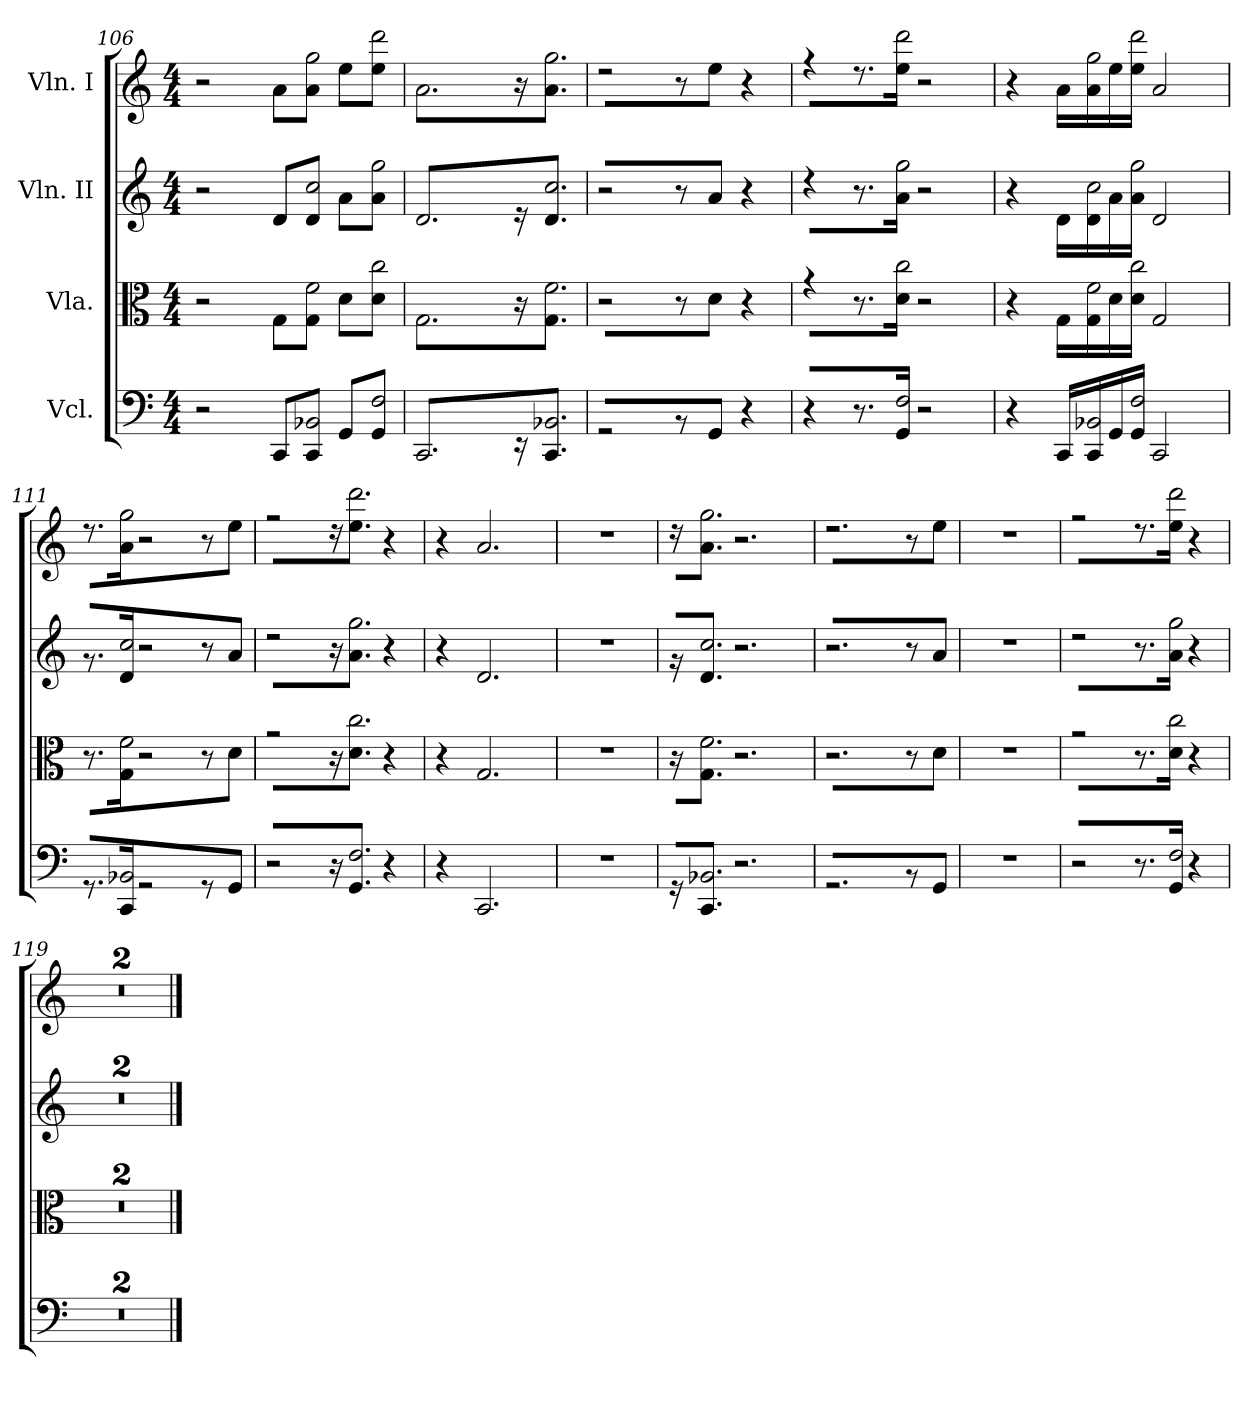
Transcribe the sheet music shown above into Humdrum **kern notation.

**kern	**kern	**kern	**kern
*part4	*part3	*part2	*part1
*staff4	*staff3	*staff2	*staff1
*I"Vcl.	*I"Vla.	*I"Vln. II	*I"Vln. I
*clefF4	*clefC3	*clefG2	*clefG2
*k[]	*k[]	*k[]	*k[]
*C:	*C:	*C:	*C:
*M4/4	*M4/4	*M4/4	*M4/4
=106	=106	=106	=106
2r	2r	2r	2r
8CCL	8GL	8dL	8aL
!LO:N:n=2:head=open	!LO:N:n=2:head=open	!LO:N:n=2:head=open	!LO:N:n=2:head=open
8CC 8BB-XJ	8G 8fJ	8d 8ccJ	8a 8ggJ
8GGL	8dL	8aL	8eeL
!LO:N:n=2:head=open	!LO:N:n=2:head=open	!LO:N:n=2:head=open	!LO:N:n=2:head=open
8GG 8FJ	8d 8ccJ	8a 8ggJ	8ee 8dddJ
=107	=107	=107	=107
2.CC	2.G	2.d	2.a
16r	16r	16r	16r
!LO:N:n=2:head=open	!LO:N:n=2:head=open	!LO:N:n=2:head=open	!LO:N:n=2:head=open
8.CC 8.BB-XJ	8.G 8.fJ	8.d 8.ccJ	8.a 8.ggJ
=108	=108	=108	=108
2r	2r	2r	2r
8r	8r	8r	8r
8GGJ	8dJ	8aJ	8eeJ
4r	4r	4r	4r
=109	=109	=109	=109
4r	4r	4r	4r
8.r	8.r	8.r	8.r
!LO:N:n=2:head=open	!LO:N:n=2:head=open	!LO:N:n=2:head=open	!LO:N:n=2:head=open
16GG 16FJJ	16d 16ccJJ	16a 16ggJJ	16ee 16dddJJ
2r	2r	2r	2r
=110	=110	=110	=110
4r	4r	4r	4r
16CCLL	16GLL	16dLL	16aLL
!LO:N:n=2:head=open	!LO:N:n=2:head=open	!LO:N:n=2:head=open	!LO:N:n=2:head=open
16CC 16BB-X	16G 16f	16d 16cc	16a 16gg
16GG	16d	16a	16ee
!LO:N:n=2:head=open	!LO:N:n=2:head=open	!LO:N:n=2:head=open	!LO:N:n=2:head=open
16GG 16FJJ	16d 16ccJJ	16a 16ggJJ	16ee 16dddJJ
2CC	2G	2d	2a
=111	=111	=111	=111
8.r	8.r	8.r	8.r
!LO:N:n=2:head=open	!LO:N:n=2:head=open	!LO:N:n=2:head=open	!LO:N:n=2:head=open
16CC 16BB-XJJ	16G 16fJJ	16d 16ccJJ	16a 16ggJJ
2r	2r	2r	2r
8r	8r	8r	8r
8GGJ	8dJ	8aJ	8eeJ
=112	=112	=112	=112
2r	2r	2r	2r
16r	16r	16r	16r
!LO:N:n=2:head=open	!LO:N:n=2:head=open	!LO:N:n=2:head=open	!LO:N:n=2:head=open
8.GG 8.FJ	8.d 8.ccJ	8.a 8.ggJ	8.ee 8.dddJ
4r	4r	4r	4r
=113	=113	=113	=113
4r	4r	4r	4r
2.CC	2.G	2.d	2.a
=114	=114	=114	=114
1r	1r	1r	1r
=115	=115	=115	=115
16r	16r	16r	16r
!LO:N:n=2:head=open	!LO:N:n=2:head=open	!LO:N:n=2:head=open	!LO:N:n=2:head=open
8.CC 8.BB-XJ	8.G 8.fJ	8.d 8.ccJ	8.a 8.ggJ
2.r	2.r	2.r	2.r
=116	=116	=116	=116
2.r	2.r	2.r	2.r
8r	8r	8r	8r
8GGJ	8dJ	8aJ	8eeJ
=117	=117	=117	=117
1r	1r	1r	1r
=118	=118	=118	=118
2r	2r	2r	2r
8.r	8.r	8.r	8.r
!LO:N:n=2:head=open	!LO:N:n=2:head=open	!LO:N:n=2:head=open	!LO:N:n=2:head=open
16GG 16FJJ	16d 16ccJJ	16a 16ggJJ	16ee 16dddJJ
4r	4r	4r	4r
=119	=119	=119	=119
1r	1r	1r	1r
=120	=120	=120	=120
1r	1r	1r	1r
==	==	==	==
*-	*-	*-	*-
